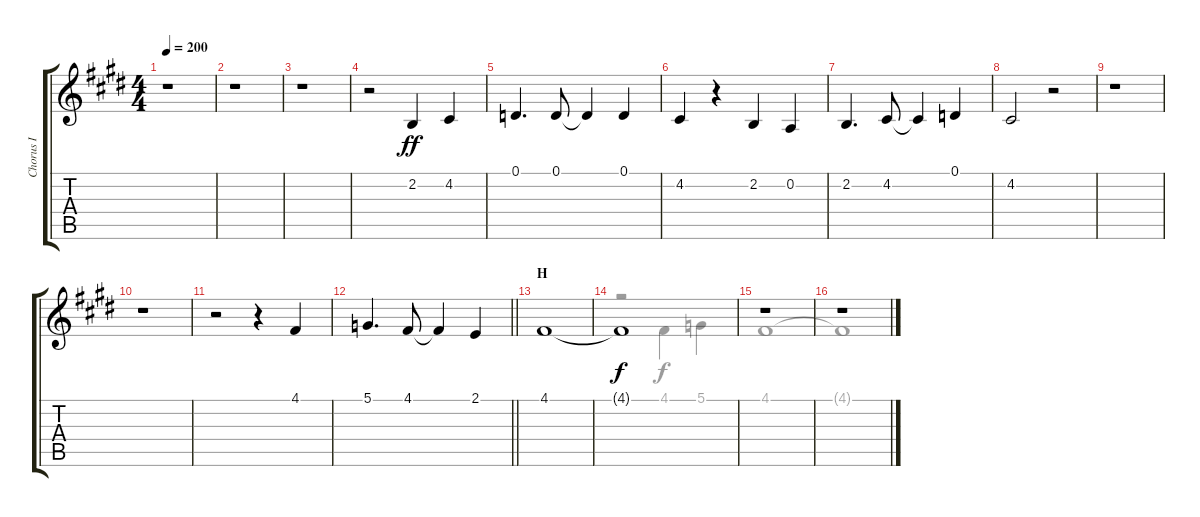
\track ("Chorus I" "Chorus I") {instrument voiceoohs}
\staff {score tabs}
\tuning (D4 A3 F3 C3 G2 D2) {hide}
\voice
\ts (4 4)
\tempo 200
\clef g2
\ks e
r.1{dy ff} |
r.1 |
r.1 |
r.2 2.2.4 4.2.4 |
0.1.4{d} 0.1.8 0.1{t}.4 0.1.4 |
4.2.4 r.4 2.2.4 0.2.4 |
2.2.4{d} 4.2.8 4.2{t}.4 0.1.4 |
4.2.2 r.2 |
r.1 |
r.1 |
r.2 r.4 4.1.4 |
\barLineRight lightlight
5.1.4{d} 4.1.8 4.1{t}.4 2.1.4 |
\section ("" "H")
4.1.1 |
4.1{t}.1{dy f} |
r.1 |
r.1
\voice
\clef g2
\ottava regular
\simile none
\ks e
|
|
|
|
|
|
|
|
|
|
|
\barLineRight lightlight
|
|
r.2 4.1.4 5.1.4 |
4.1.1 |
4.1{t}.1
